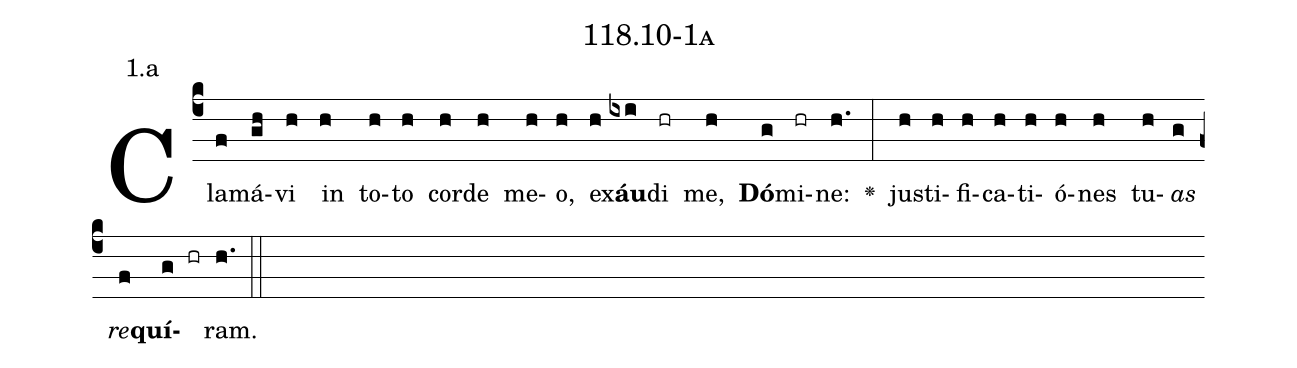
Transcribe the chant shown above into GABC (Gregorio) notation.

name: 118.10-1a;
annotation: 1.a;
%%
(c4)Cla(f)má(gh)vi(h) in(h) to(h)to(h) cor(h)de(h) me(h)o,(h) ex(h)<b>áu</b>(ixi)di(hr) me,(h) <b>Dó</b>(g)mi(hr)ne:(h.) <v>\greheightstar</v>(:) jus(h)ti(h)fi(h)ca(h)ti(h)ó(h)nes(h) tu(h)<i>as</i>(g) <i>re</i>(f)<b>quí</b>(g hr)ram.(h.) (::)


%E(h) u(h) o(g) u(f) a(g) e.(h.) (::)
